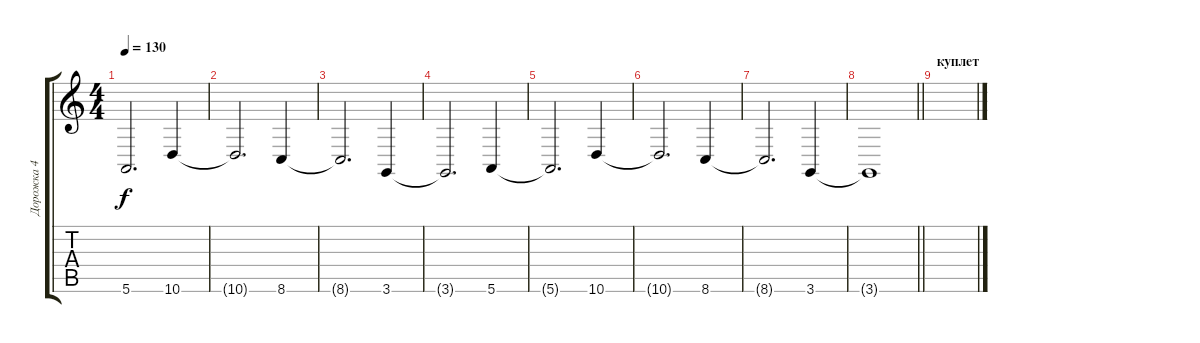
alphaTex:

\track ("Дорожка 4" "Дорожка 4") {instrument lead2sawtooth}
\staff {score tabs}
\tuning (E4 B3 G3 D3 A2 E2) {hide}
\ts (4 4)
\tempo 130
\clef g2
\ks c
5.6{t}.2{d dy f} 10.6.4 |
10.6{t}.2{d} 8.6.4 |
8.6{t}.2{d} 3.6.4 |
3.6{t}.2{d} 5.6.4 |
5.6{t}.2{d} 10.6.4 |
10.6{t}.2{d} 8.6.4 |
8.6{t}.2{d} 3.6.4 |
\barLineRight lightlight
3.6{t}.1 |
\section ("" "куплет")
